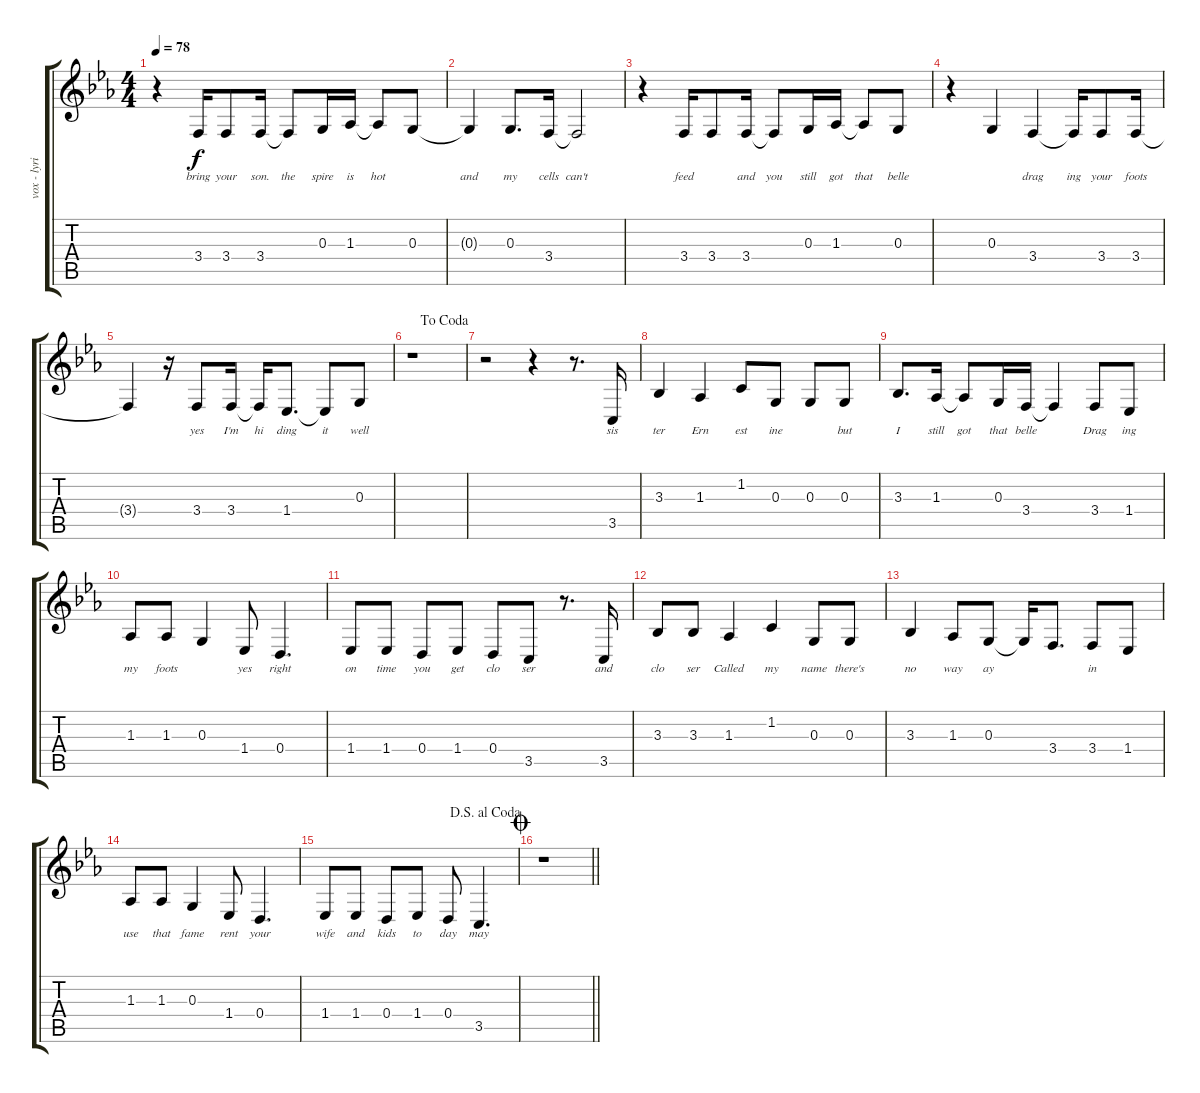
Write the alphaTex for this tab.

\track ("vox - lyric" "vox - lyri") {instrument pad2warm}
\staff {score tabs}
\tuning (E4 B3 G3 D3 A2 E2) {hide}
\ts (4 4)
\tempo 78
\clef g2
\ks cminor
r.4{dy f} 3.4.16{lyrics (0 "bring") lyrics (1 "") lyrics (2 "") lyrics (3 "") lyrics (4 "")} 3.4.8{lyrics (0 "your") lyrics (1 "") lyrics (2 "") lyrics (3 "") lyrics (4 "")} 3.4.16{lyrics (0 "son.") lyrics (1 "") lyrics (2 "") lyrics (3 "") lyrics (4 "")} 3.4{t}.8{lyrics (0 "the") lyrics (1 "") lyrics (2 "") lyrics (3 "") lyrics (4 "")} 0.3.16{lyrics (0 "spire") lyrics (1 "") lyrics (2 "") lyrics (3 "") lyrics (4 "")} 1.3.16{lyrics (0 "is") lyrics (1 "") lyrics (2 "") lyrics (3 "") lyrics (4 "")} 1.3{t}.8{lyrics (0 "hot") lyrics (1 "") lyrics (2 "") lyrics (3 "") lyrics (4 "")} 0.3.8{lyrics (0 "") lyrics (1 "") lyrics (2 "") lyrics (3 "") lyrics (4 "")} |
0.3{t}.4{lyrics (0 "and") lyrics (1 "") lyrics (2 "") lyrics (3 "") lyrics (4 "")} 0.3.8{d lyrics (0 "my") lyrics (1 "") lyrics (2 "") lyrics (3 "") lyrics (4 "")} 3.4.16{lyrics (0 "cells") lyrics (1 "") lyrics (2 "") lyrics (3 "") lyrics (4 "")} 3.4{t}.2{lyrics (0 "can't") lyrics (1 "") lyrics (2 "") lyrics (3 "") lyrics (4 "")} |
r.4 3.4.16{lyrics (0 "feed") lyrics (1 "") lyrics (2 "") lyrics (3 "") lyrics (4 "")} 3.4.8{lyrics (0 "") lyrics (1 "") lyrics (2 "") lyrics (3 "") lyrics (4 "")} 3.4.16{lyrics (0 "and") lyrics (1 "") lyrics (2 "") lyrics (3 "") lyrics (4 "")} 3.4{t}.8{lyrics (0 "you") lyrics (1 "") lyrics (2 "") lyrics (3 "") lyrics (4 "")} 0.3.16{lyrics (0 "still") lyrics (1 "") lyrics (2 "") lyrics (3 "") lyrics (4 "")} 1.3.16{lyrics (0 "got") lyrics (1 "") lyrics (2 "") lyrics (3 "") lyrics (4 "")} 1.3{t}.8{lyrics (0 "that") lyrics (1 "") lyrics (2 "") lyrics (3 "") lyrics (4 "")} 0.3.8{lyrics (0 "belle") lyrics (1 "") lyrics (2 "") lyrics (3 "") lyrics (4 "")} |
r.4 0.3.4{lyrics (0 "") lyrics (1 "") lyrics (2 "") lyrics (3 "") lyrics (4 "")} 3.4.4{lyrics (0 "drag") lyrics (1 "") lyrics (2 "") lyrics (3 "") lyrics (4 "")} 3.4{t}.16{lyrics (0 "ing") lyrics (1 "") lyrics (2 "") lyrics (3 "") lyrics (4 "")} 3.4.8{lyrics (0 "your") lyrics (1 "") lyrics (2 "") lyrics (3 "") lyrics (4 "")} 3.4.16{lyrics (0 "foots") lyrics (1 "") lyrics (2 "") lyrics (3 "") lyrics (4 "")} |
3.4{t}.4{lyrics (0 "") lyrics (1 "") lyrics (2 "") lyrics (3 "") lyrics (4 "")} r.16 3.4.8{lyrics (0 "yes") lyrics (1 "") lyrics (2 "") lyrics (3 "") lyrics (4 "")} 3.4.16{lyrics (0 "I'm") lyrics (1 "") lyrics (2 "") lyrics (3 "") lyrics (4 "")} 3.4{t}.16{lyrics (0 "hi") lyrics (1 "") lyrics (2 "") lyrics (3 "") lyrics (4 "")} 1.4.8{d lyrics (0 "ding") lyrics (1 "") lyrics (2 "") lyrics (3 "") lyrics (4 "")} 1.4{t}.8{lyrics (0 "it") lyrics (1 "") lyrics (2 "") lyrics (3 "") lyrics (4 "")} 0.3.8{lyrics (0 "well") lyrics (1 "") lyrics (2 "") lyrics (3 "") lyrics (4 "")} |
\jump dacoda
r.1 |
r.2 r.4 r.8{d} 3.5.16{lyrics (0 "sis") lyrics (1 "") lyrics (2 "") lyrics (3 "") lyrics (4 "")} |
3.3.4{lyrics (0 "ter") lyrics (1 "") lyrics (2 "") lyrics (3 "") lyrics (4 "")} 1.3.4{lyrics (0 "Ern") lyrics (1 "") lyrics (2 "") lyrics (3 "") lyrics (4 "")} 1.2.8{lyrics (0 "est") lyrics (1 "") lyrics (2 "") lyrics (3 "") lyrics (4 "")} 0.3.8{lyrics (0 "ine") lyrics (1 "") lyrics (2 "") lyrics (3 "") lyrics (4 "")} 0.3.8{lyrics (0 "") lyrics (1 "") lyrics (2 "") lyrics (3 "") lyrics (4 "")} 0.3.8{lyrics (0 "but") lyrics (1 "") lyrics (2 "") lyrics (3 "") lyrics (4 "")} |
3.3.8{d lyrics (0 "I") lyrics (1 "") lyrics (2 "") lyrics (3 "") lyrics (4 "")} 1.3.16{lyrics (0 "still") lyrics (1 "") lyrics (2 "") lyrics (3 "") lyrics (4 "")} 1.3{t}.8{lyrics (0 "got") lyrics (1 "") lyrics (2 "") lyrics (3 "") lyrics (4 "")} 0.3.16{lyrics (0 "that") lyrics (1 "") lyrics (2 "") lyrics (3 "") lyrics (4 "")} 3.4.16{lyrics (0 "belle") lyrics (1 "") lyrics (2 "") lyrics (3 "") lyrics (4 "")} 3.4{t}.4{lyrics (0 "") lyrics (1 "") lyrics (2 "") lyrics (3 "") lyrics (4 "")} 3.4.8{lyrics (0 "Drag") lyrics (1 "") lyrics (2 "") lyrics (3 "") lyrics (4 "")} 1.4.8{lyrics (0 "ing") lyrics (1 "") lyrics (2 "") lyrics (3 "") lyrics (4 "")} |
1.3.8{lyrics (0 "my") lyrics (1 "") lyrics (2 "") lyrics (3 "") lyrics (4 "")} 1.3.8{lyrics (0 "foots") lyrics (1 "") lyrics (2 "") lyrics (3 "") lyrics (4 "")} 0.3.4{lyrics (0 "") lyrics (1 "") lyrics (2 "") lyrics (3 "") lyrics (4 "")} 1.4.8{lyrics (0 "yes") lyrics (1 "") lyrics (2 "") lyrics (3 "") lyrics (4 "")} 0.4.4{d lyrics (0 "right") lyrics (1 "") lyrics (2 "") lyrics (3 "") lyrics (4 "")} |
1.4.8{lyrics (0 "on") lyrics (1 "") lyrics (2 "") lyrics (3 "") lyrics (4 "")} 1.4.8{lyrics (0 "time") lyrics (1 "") lyrics (2 "") lyrics (3 "") lyrics (4 "")} 0.4.8{lyrics (0 "you") lyrics (1 "") lyrics (2 "") lyrics (3 "") lyrics (4 "")} 1.4.8{lyrics (0 "get") lyrics (1 "") lyrics (2 "") lyrics (3 "") lyrics (4 "")} 0.4.8{lyrics (0 "clo") lyrics (1 "") lyrics (2 "") lyrics (3 "") lyrics (4 "")} 3.5.8{lyrics (0 "ser") lyrics (1 "") lyrics (2 "") lyrics (3 "") lyrics (4 "")} r.8{d} 3.5.16{lyrics (0 "and") lyrics (1 "") lyrics (2 "") lyrics (3 "") lyrics (4 "")} |
3.3.8{lyrics (0 "clo") lyrics (1 "") lyrics (2 "") lyrics (3 "") lyrics (4 "")} 3.3.8{lyrics (0 "ser") lyrics (1 "") lyrics (2 "") lyrics (3 "") lyrics (4 "")} 1.3.4{lyrics (0 "Called") lyrics (1 "") lyrics (2 "") lyrics (3 "") lyrics (4 "")} 1.2.4{lyrics (0 "my") lyrics (1 "") lyrics (2 "") lyrics (3 "") lyrics (4 "")} 0.3.8{lyrics (0 "name") lyrics (1 "") lyrics (2 "") lyrics (3 "") lyrics (4 "")} 0.3.8{lyrics (0 "there's") lyrics (1 "") lyrics (2 "") lyrics (3 "") lyrics (4 "")} |
3.3.4{lyrics (0 "no") lyrics (1 "") lyrics (2 "") lyrics (3 "") lyrics (4 "")} 1.3.8{lyrics (0 "way") lyrics (1 "") lyrics (2 "") lyrics (3 "") lyrics (4 "")} 0.3.8{lyrics (0 "ay") lyrics (1 "") lyrics (2 "") lyrics (3 "") lyrics (4 "")} 0.3{t}.16{lyrics (0 "") lyrics (1 "") lyrics (2 "") lyrics (3 "") lyrics (4 "")} 3.4.8{d lyrics (0 "") lyrics (1 "") lyrics (2 "") lyrics (3 "") lyrics (4 "")} 3.4.8{lyrics (0 "in") lyrics (1 "") lyrics (2 "") lyrics (3 "") lyrics (4 "")} 1.4.8{lyrics (0 "") lyrics (1 "") lyrics (2 "") lyrics (3 "") lyrics (4 "")} |
1.3.8{lyrics (0 "use") lyrics (1 "") lyrics (2 "") lyrics (3 "") lyrics (4 "")} 1.3.8{lyrics (0 "that") lyrics (1 "") lyrics (2 "") lyrics (3 "") lyrics (4 "")} 0.3.4{lyrics (0 "fame") lyrics (1 "") lyrics (2 "") lyrics (3 "") lyrics (4 "")} 1.4.8{lyrics (0 "rent") lyrics (1 "") lyrics (2 "") lyrics (3 "") lyrics (4 "")} 0.4.4{d lyrics (0 "your") lyrics (1 "") lyrics (2 "") lyrics (3 "") lyrics (4 "")} |
\jump dalsegnoalcoda
1.4.8{lyrics (0 "wife") lyrics (1 "") lyrics (2 "") lyrics (3 "") lyrics (4 "")} 1.4.8{lyrics (0 "and") lyrics (1 "") lyrics (2 "") lyrics (3 "") lyrics (4 "")} 0.4.8{lyrics (0 "kids") lyrics (1 "") lyrics (2 "") lyrics (3 "") lyrics (4 "")} 1.4.8{lyrics (0 "to") lyrics (1 "") lyrics (2 "") lyrics (3 "") lyrics (4 "")} 0.4.8{lyrics (0 "day") lyrics (1 "") lyrics (2 "") lyrics (3 "") lyrics (4 "")} 3.5.4{d lyrics (0 "may") lyrics (1 "") lyrics (2 "") lyrics (3 "") lyrics (4 "")} |
\jump coda
\barLineRight lightlight
r.1
